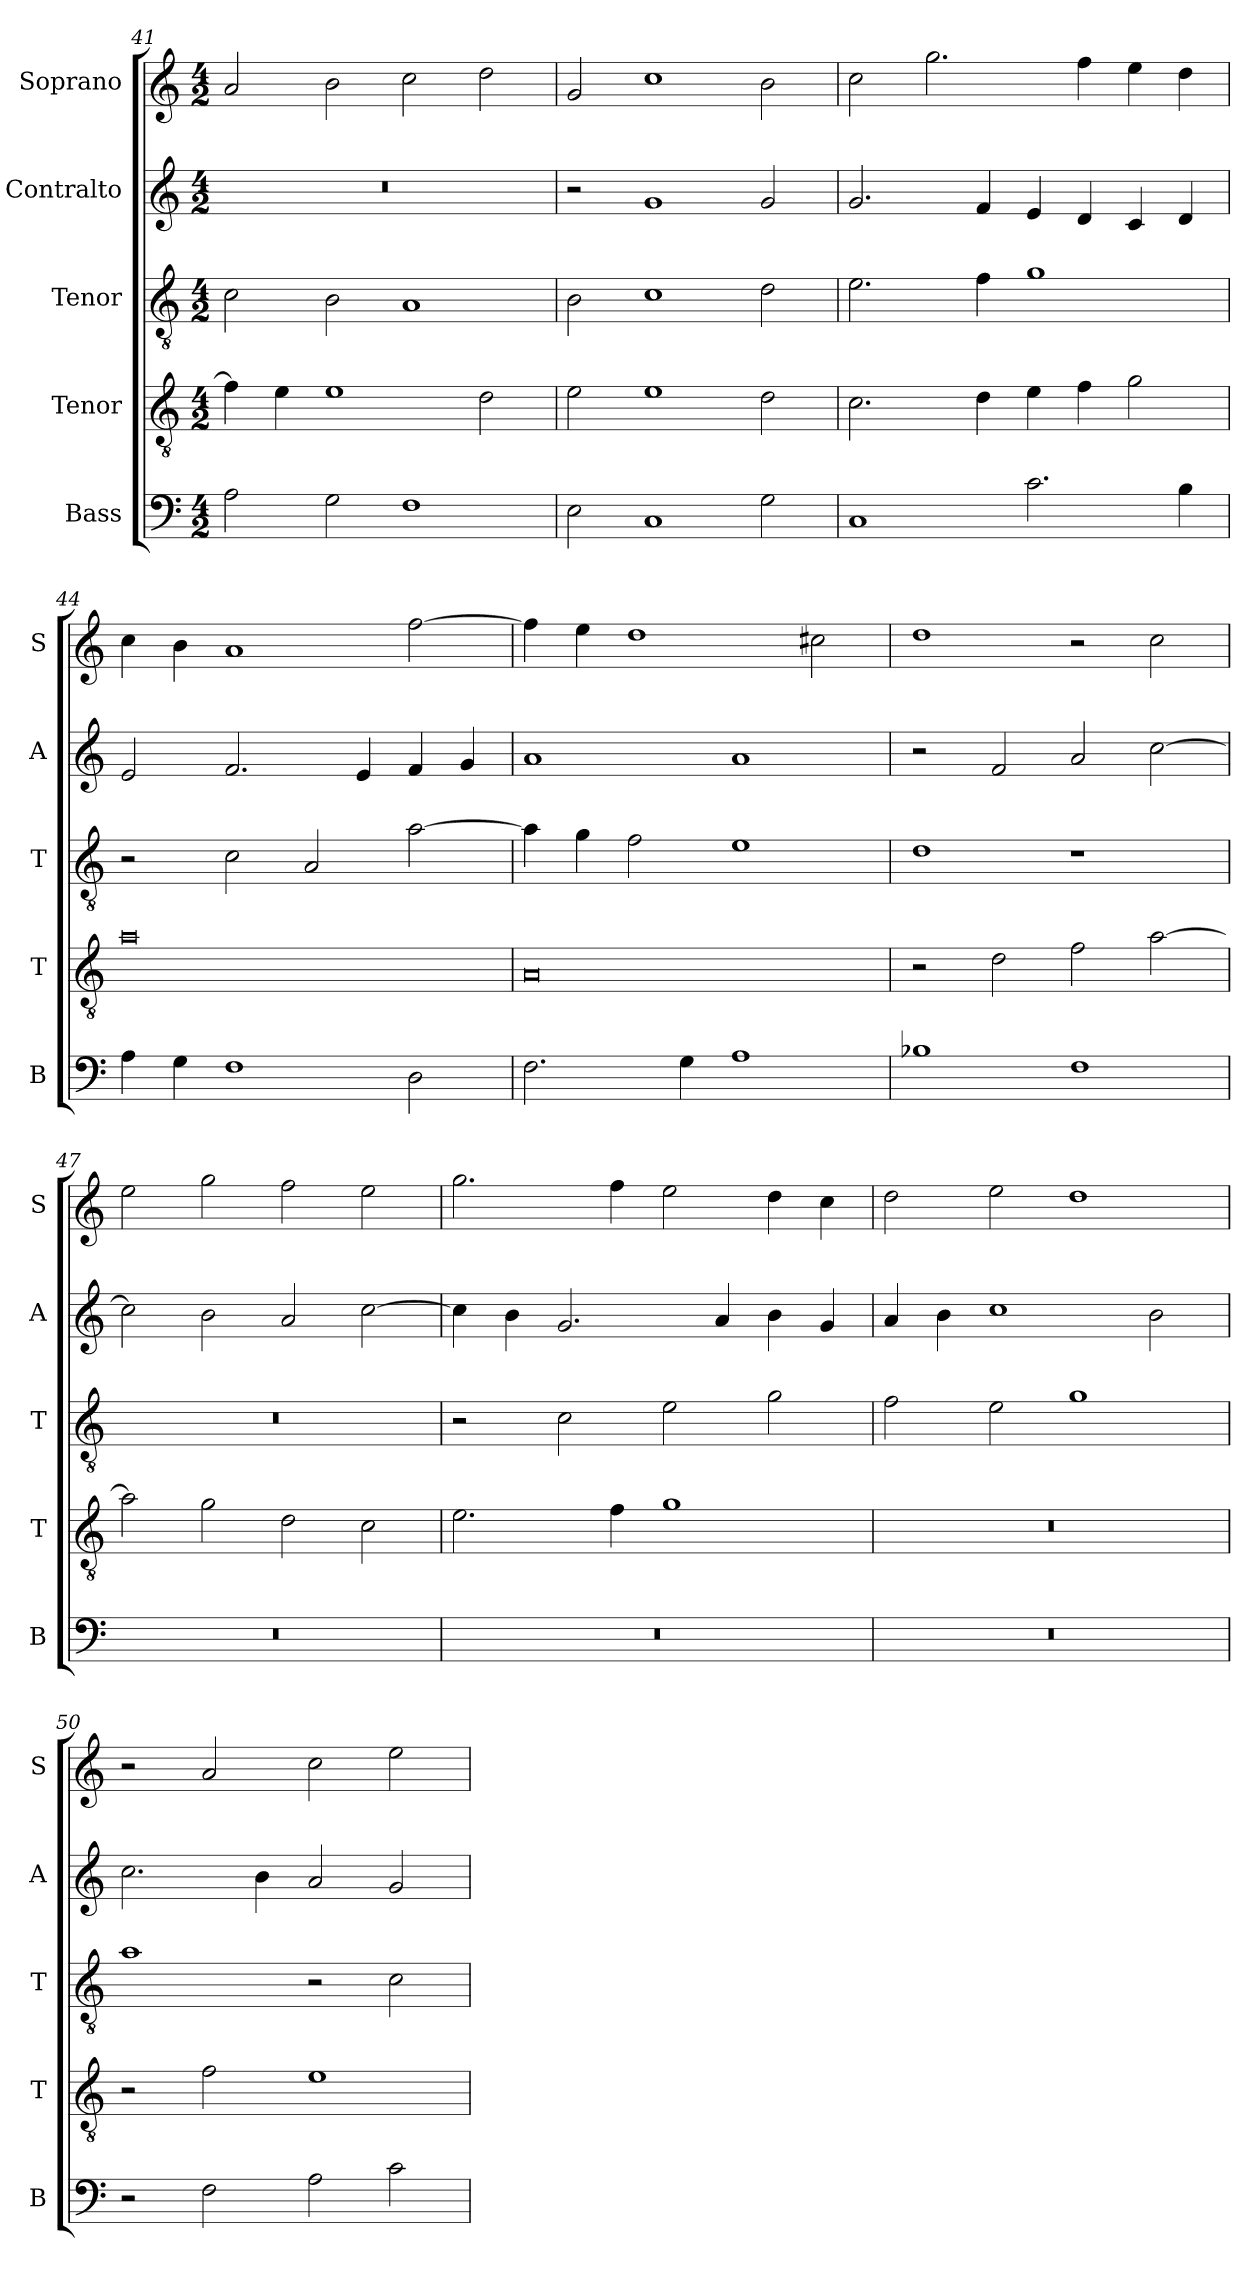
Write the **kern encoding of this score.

**kern	**kern	**kern	**kern	**kern
*part5	*part4	*part3	*part2	*part1
*staff5	*staff4	*staff3	*staff2	*staff1
*I"Bass	*I"Tenor	*I"Tenor	*I"Contralto	*I"Soprano
*I'B	*I'T	*I'T	*I'A	*I'S
*clefF4	*clefGv2	*clefGv2	*clefG2	*clefG2
*k[]	*k[]	*k[]	*k[]	*k[]
*G:mix	*G:mix	*G:mix	*G:mix	*G:mix
*M4/2	*M4/2	*M4/2	*M4/2	*M4/2
=41	=41	=41	=41	=41
2A	4f]	2c	0r	2a
.	4e	.	.	.
2G	1e	2B	.	2b
1F	.	1A	.	2cc
.	2d	.	.	2dd
=42	=42	=42	=42	=42
2E	2e	2B	2r	2g
1C	1e	1c	1g	1cc
2G	2d	2d	2g	2b
=43	=43	=43	=43	=43
1C	2.c	2.e	2.g	2cc
.	.	.	.	2.gg
.	4d	4f	4f	.
2.c	4e	1g	4e	.
.	4f	.	4d	4ff
.	2g	.	4c	4ee
4B	.	.	4d	4dd
=44	=44	=44	=44	=44
4A	0a	2r	2e	4cc
4G	.	.	.	4b
1F	.	2c	2.f	1a
.	.	2A	.	.
.	.	.	4e	.
2D	.	[2a	4f	[2ff
.	.	.	4g	.
=45	=45	=45	=45	=45
2.F	0A	4a]	1a	4ff]
.	.	4g	.	4ee
.	.	2f	.	1dd
4G	.	.	.	.
1A	.	1e	1a	.
.	.	.	.	2cc#X
=46	=46	=46	=46	=46
1B-X	2r	1d	2r	1dd
.	2d	.	2f	.
1F	2f	1r	2a	2r
.	[2a	.	[2cc	2cc
=47	=47	=47	=47	=47
0r	2a]	0r	2cc]	2ee
.	2g	.	2b	2gg
.	2d	.	2a	2ff
.	2c	.	[2cc	2ee
=48	=48	=48	=48	=48
0r	2.e	2r	4cc]	2.gg
.	.	.	4b	.
.	.	2c	2.g	.
.	4f	.	.	4ff
.	1g	2e	.	2ee
.	.	.	4a	.
.	.	2g	4b	4dd
.	.	.	4g	4cc
=49	=49	=49	=49	=49
0r	0r	2f	4a	2dd
.	.	.	4b	.
.	.	2e	1cc	2ee
.	.	1g	.	1dd
.	.	.	2b	.
=50	=50	=50	=50	=50
2r	2r	1a	2.cc	2r
2F	2f	.	.	2a
.	.	.	4b	.
2A	1e	2r	2a	2cc
2c	.	2c	2g	2ee
=	=	=	=	=
*-	*-	*-	*-	*-
